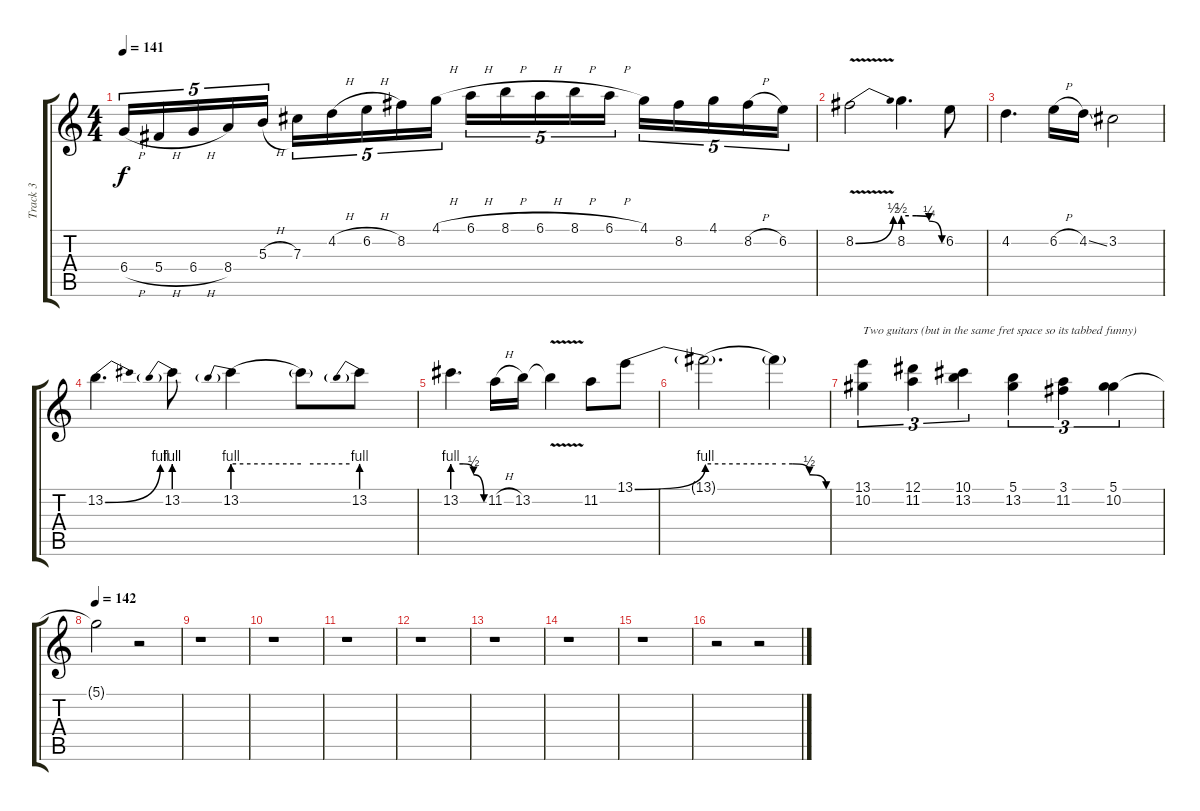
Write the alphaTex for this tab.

\track ("Track 3" "Track 3") {instrument distortionguitar}
\staff {score tabs}
\tuning (Eb4 Bb3 Gb3 Db3 Ab2 Db2) {hide}
\ts (4 4)
\tempo 141
\clef g2
\ks c
6.4{h}.16{tu (5 4) dy f} 5.4{h}.16{tu (5 4)} 6.4{h}.16{tu (5 4)} 8.4.16{tu (5 4)} 5.3{h}.16{tu (5 4)} 7.3.16{tu (5 4)} 4.2{h}.16{tu (5 4)} 6.2{h}.16{tu (5 4)} 8.2.16{tu (5 4)} 4.1{h}.16{tu (5 4)} 6.1{h}.16{tu (5 4)} 8.1{h}.16{tu (5 4)} 6.1{h}.16{tu (5 4)} 8.1{h}.16{tu (5 4)} 6.1{h}.16{tu (5 4)} 4.1.16{tu (5 4)} 8.2.16{tu (5 4)} 4.1.16{tu (5 4)} 8.2{h}.16{tu (5 4)} 6.2.16{tu (5 4)} |
8.2{be (bend 0 0 60 2) v}.2 8.2{be (custom 0 2 20 2 40 1 60 0)}.4{d} 6.2.8 |
4.2.4{d} 6.2{h}.16 4.2{ss}.16 3.2.2 |
13.2{be (bend 0 0 60 4)}.4{d} 13.2{be (prebend 0 4 60 4)}.8 13.2{be (prebend 0 4 60 4)}.4 13.2{be (hold 0 4 60 4) t}.8 13.2{be (prebend 0 4 60 4)}.8 |
13.2{be (custom 0 4 20 4 40 2 60 0)}.4{d} 11.2{h}.16 13.2.16 13.2{v t}.4 11.2.8 13.1{be (bend 0 0 60 4)}.8 |
13.1{be (hold 0 4 60 4) t}.2{d} 13.1{be (custom 0 4 20 4 40 2 60 0) t}.4 |
(13.1 10.2).4{tu (3 2) txt "Two guitars (but in the same fret space so its tabbed funny)"} (12.1 11.2).4{tu (3 2)} (10.1 13.2).4{tu (3 2)} (5.1 13.2).4{tu (3 2)} (3.1 11.2).4{tu (3 2)} (5.1 10.2).4{tu (3 2)} |
\tempo 142
5.1{t}.2 r.2 |
r.1 |
r.1 |
r.1 |
r.1 |
r.1 |
r.1 |
r.1 |
r.2 r.2
